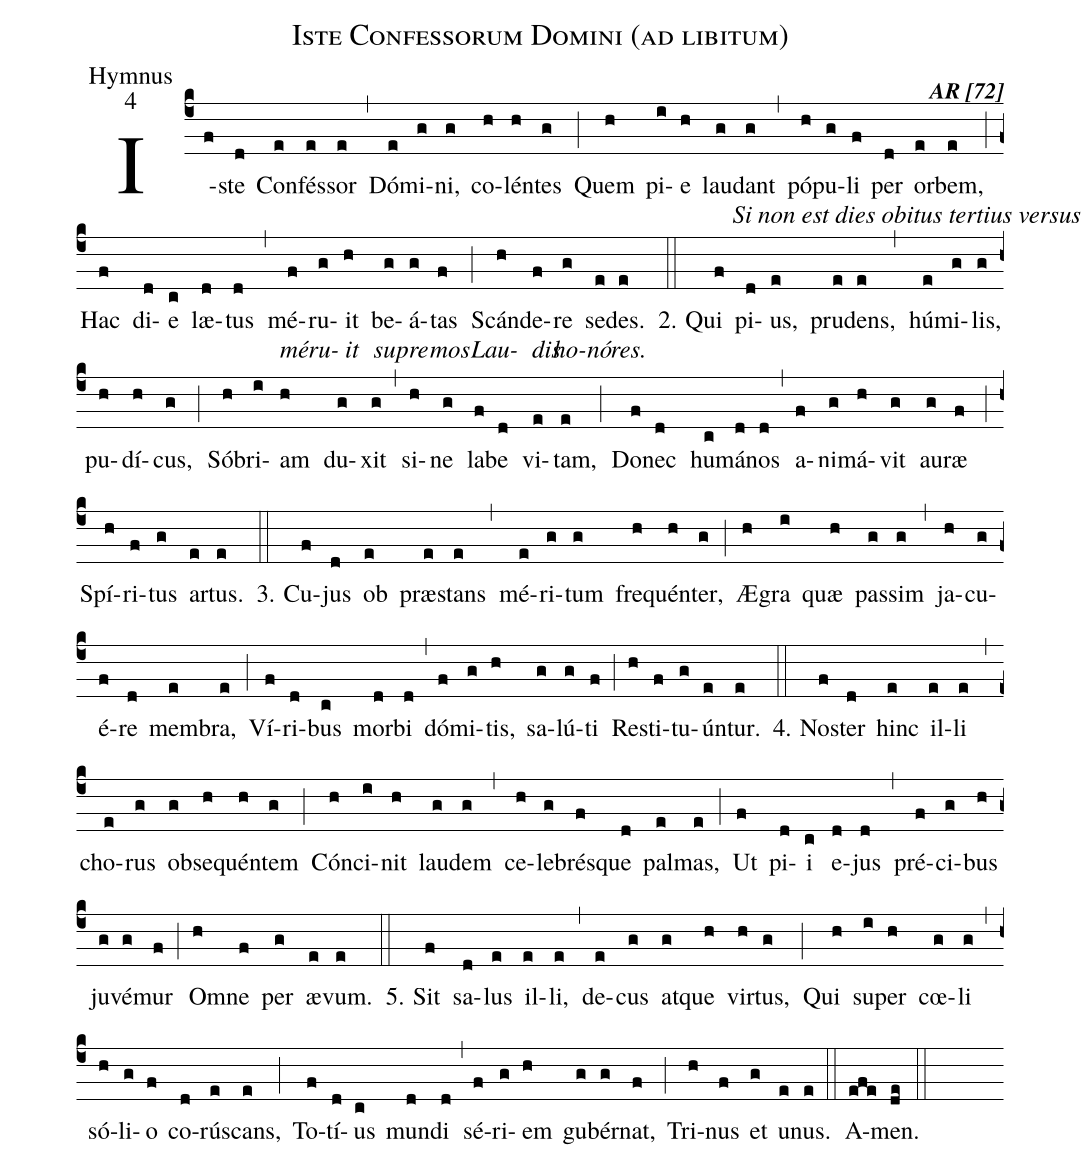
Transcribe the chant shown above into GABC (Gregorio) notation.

name:Iste Confessorum Domini (ad libitum);
office-part:Hymnus;
mode:4;
commentary:{\bfseries AR [72]};
%%
(c4) I(f)ste(d) Con(e)fés(e)sor(e) (,)
Dó(e)mi(g)ni,(g) co(h)lén(h)tes(g) (;)
Quem(h) pi(i)e(h) lau(g)dant[<i>Si non est dies obitus tertius versus mutatur:</i>](g) (,)
pó(h)pu(g)li(f) per(d) or(e)bem,(e) (;)
Hac(f) di(d)e(c) læ(d)tus(d) (,)
mé[<v>\hspace{0.5em}</v>mé](f)ru[ru-](g)it[it](h) be[<v>\hspace{0.1em}</v>su](g)á[<v>\hspace{-0.5em}</v>pre](g)tas[mos](f) (;)
Scán[Lau-](h)de[<v>\ \ </v>dis](f)re[ho-](g) se[<v>\hspace{0.1em}</v>nó](e)des.[<v>\hspace{0.2em}</v>res.](e)  (::)

2.  Qui(f) pi(d)us,(e) pru(e)dens,(e) (,)
hú(e)mi(g)lis,(g) pu(h)dí(h)cus,(g)  (;)
Só(h)bri(i)am(h) du(g)xit(g) (,)
si(h)ne(g) la(f)be(d) vi(e)tam,(e) (;)
Do(f)nec(d) hu(c)má(d)nos(d) (,)
a(f)ni(g)má(h)vit(g) au(g)ræ(f) (;)
Spí(h)ri(f)tus(g) ar(e)tus.(e) (::)

3. Cu(f)jus(d) ob(e) præ(e)stans(e) (,)
mé(e)ri(g)tum(g) fre(h)quén(h)ter,(g) (;)
Æ(h)gra(i) quæ(h) pas(g)sim(g) (,)
ja(h)cu(g)é(f)re(d) mem(e)bra,(e) (;)
Ví(f)ri(d)bus(c) mor(d)bi(d) (,)
dó(f)mi(g)tis,(h) sa(g)lú(g)ti(f) (;)
Re(h)sti(f)tu(g)ún(e)tur.(e) (::)

4. No(f)ster(d) hinc(e) il(e)li(e) (,)
cho(e)rus(g) ob(g)se(h)quén(h)tem(g) (;)
Cón(h)ci(i)nit(h) lau(g)dem(g) (,)
ce(h)le(g)bré(f)sque(d) pal(e)mas,(e) (;)
Ut(f) pi(d)i(c) e(d)jus(d) (,)
pré(f)ci(g)bus(h) ju(g)vé(g)mur(f) (;)
O(h)mne(f) per(g) æ(e)vum.(e) (::)

5.  Sit(f) sa(d)lus(e) il(e)li,(e) (,)
de(e)cus(g) at(g)que(h) vir(h)tus,(g) (;)
Qui(h) su(i)per(h) cœ(g)li(g) (,)
só(h)li(g)o(f) co(d)rús(e)cans,(e) (;)
To(f)tí(d)us(c) mun(d)di(d) (,)
sé(f)ri(g)em(h) gu(g)bér(g)nat,(f) (;)
Tri(h)nus(f) et(g) u(e)nus.(e) (::)
A(efe)men.(de) (::)
